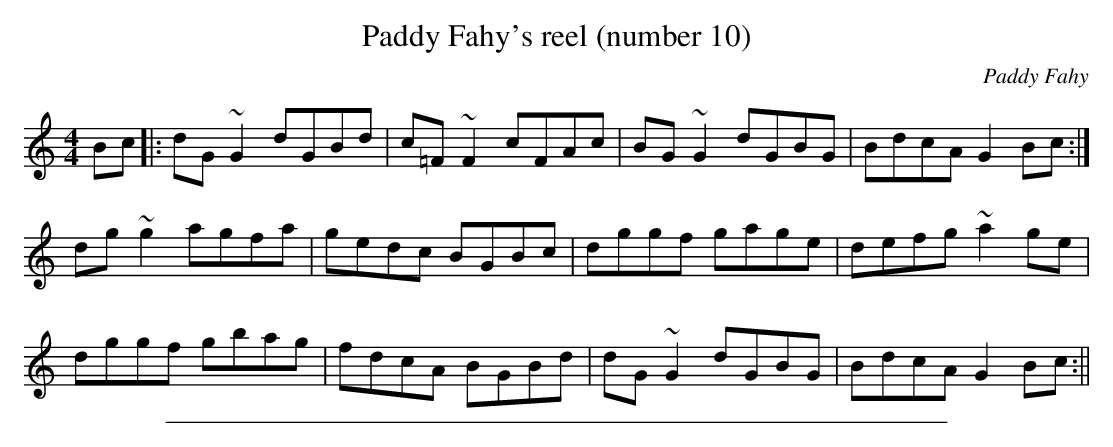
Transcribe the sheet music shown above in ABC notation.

X:1
T: Paddy Fahy's reel (number 10)
C:Paddy Fahy
M:4/4
L:1/8
K:C
Bc |: dG~G2 dGBd | c=F~F2 cFAc | BG~G2 dGBG | BdcA G2Bc :|
      dg~g2 agfa | gedc BGBc | dggf gage | defg ~a2ge |
      dggf gbag  | fdcA BGBd | dG~G2 dGBG | BdcA G2Bc :||
